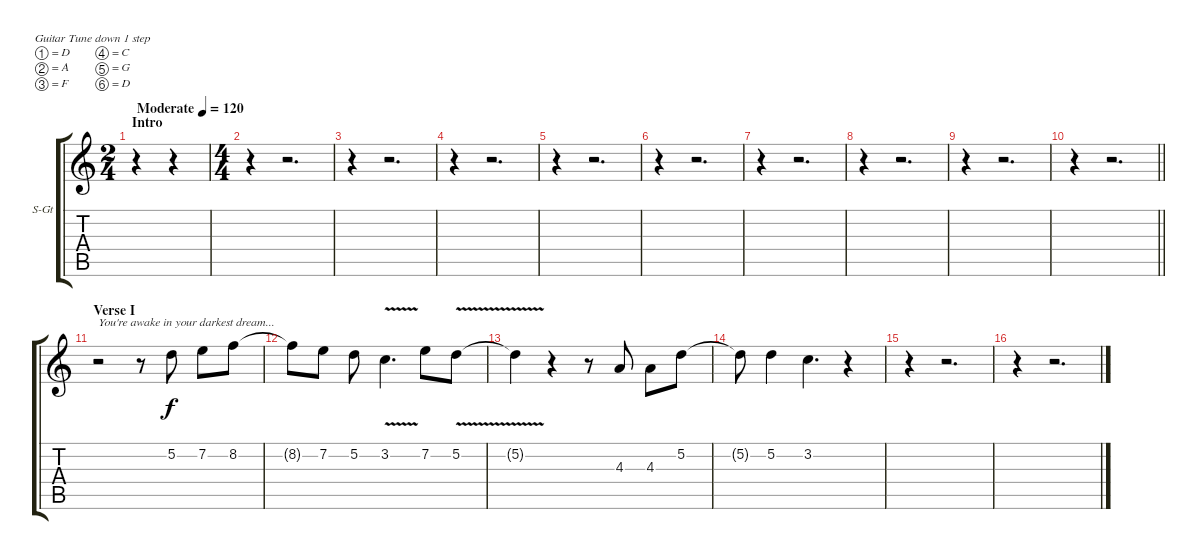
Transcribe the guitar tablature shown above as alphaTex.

\bracketExtendMode groupsimilarinstruments
\firstSystemTrackNameOrientation horizontal
\otherSystemsTrackNameOrientation horizontal
\track ("T. Sammet - Vocals" "S-Gt") {instrument violin}
\staff {score tabs}
\tuning (D4 A3 F3 C3 G2 D2)
\displaytranspose 12
\ts (2 4)
\beaming (8 2 2)
\section ("" "Intro")
\tempo (120 "Moderate")
\clef g2
\ks c
r.4{dy f instrument violin} r.4 |
\ts (4 4)
\beaming (8 2 2 2 2)
r.4 r.2{d} |
r.4 r.2{d} |
r.4 r.2{d} |
r.4 r.2{d} |
r.4 r.2{d} |
r.4 r.2{d} |
r.4 r.2{d} |
r.4 r.2{d} |
\barLineRight lightlight
r.4 r.2{d} |
\section ("" "Verse I")
r.2{txt "You're awake in your darkest dream..."} r.8 5.2.8 7.2.8 8.2.8 |
8.2{t}.8 7.2.8 5.2.8 3.2{v}.4{d} 7.2.8 5.2{v}.8 |
5.2{v t}.4 r.4 r.8 4.3.8 4.3.8 5.2.8 |
5.2{t}.8 5.2.4 3.2.4{d} r.4 |
r.4 r.2{d} |
r.4 r.2{d}
